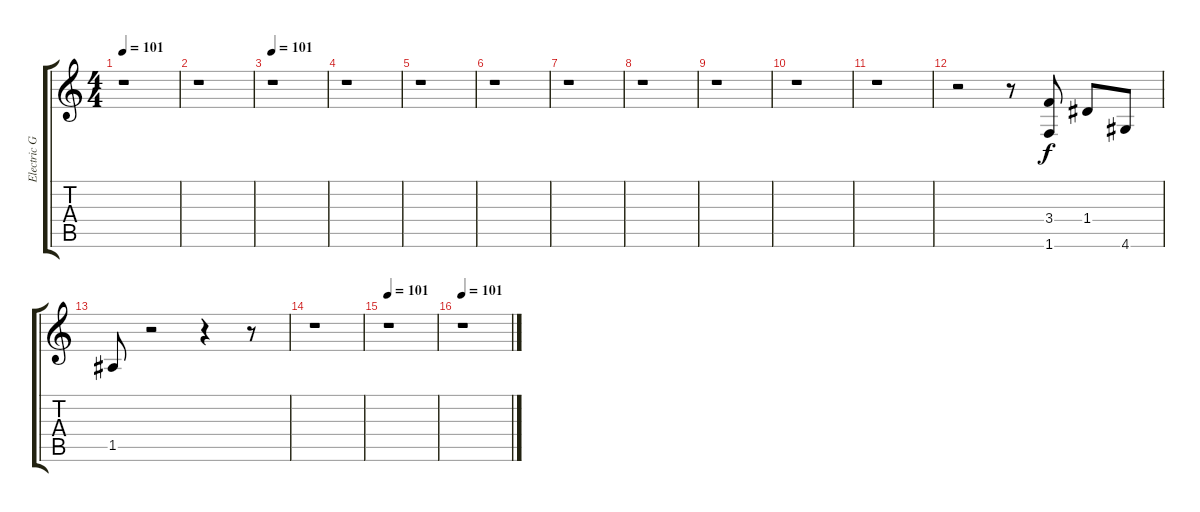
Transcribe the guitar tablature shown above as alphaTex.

\track ("Electric Guitar (jazz)" "Electric G") {instrument electricguitarjazz}
\staff {score tabs}
\tuning (E4 B3 G3 D3 A2 E2) {hide}
\ts (4 4)
\tempo 101
\clef g2
\ks c
r.1{dy mp} |
r.1 |
\tempo 101
r.1 |
r.1 |
r.1 |
r.1 |
r.1 |
r.1 |
r.1 |
r.1 |
r.1 |
r.2 r.8 (3.4 1.6).8{dy f instrument lead2sawtooth} 1.4.8 4.6.8 |
1.5.8 r.2 r.4 r.8 |
r.1 |
\tempo 101
r.1 |
\tempo 101
r.1
